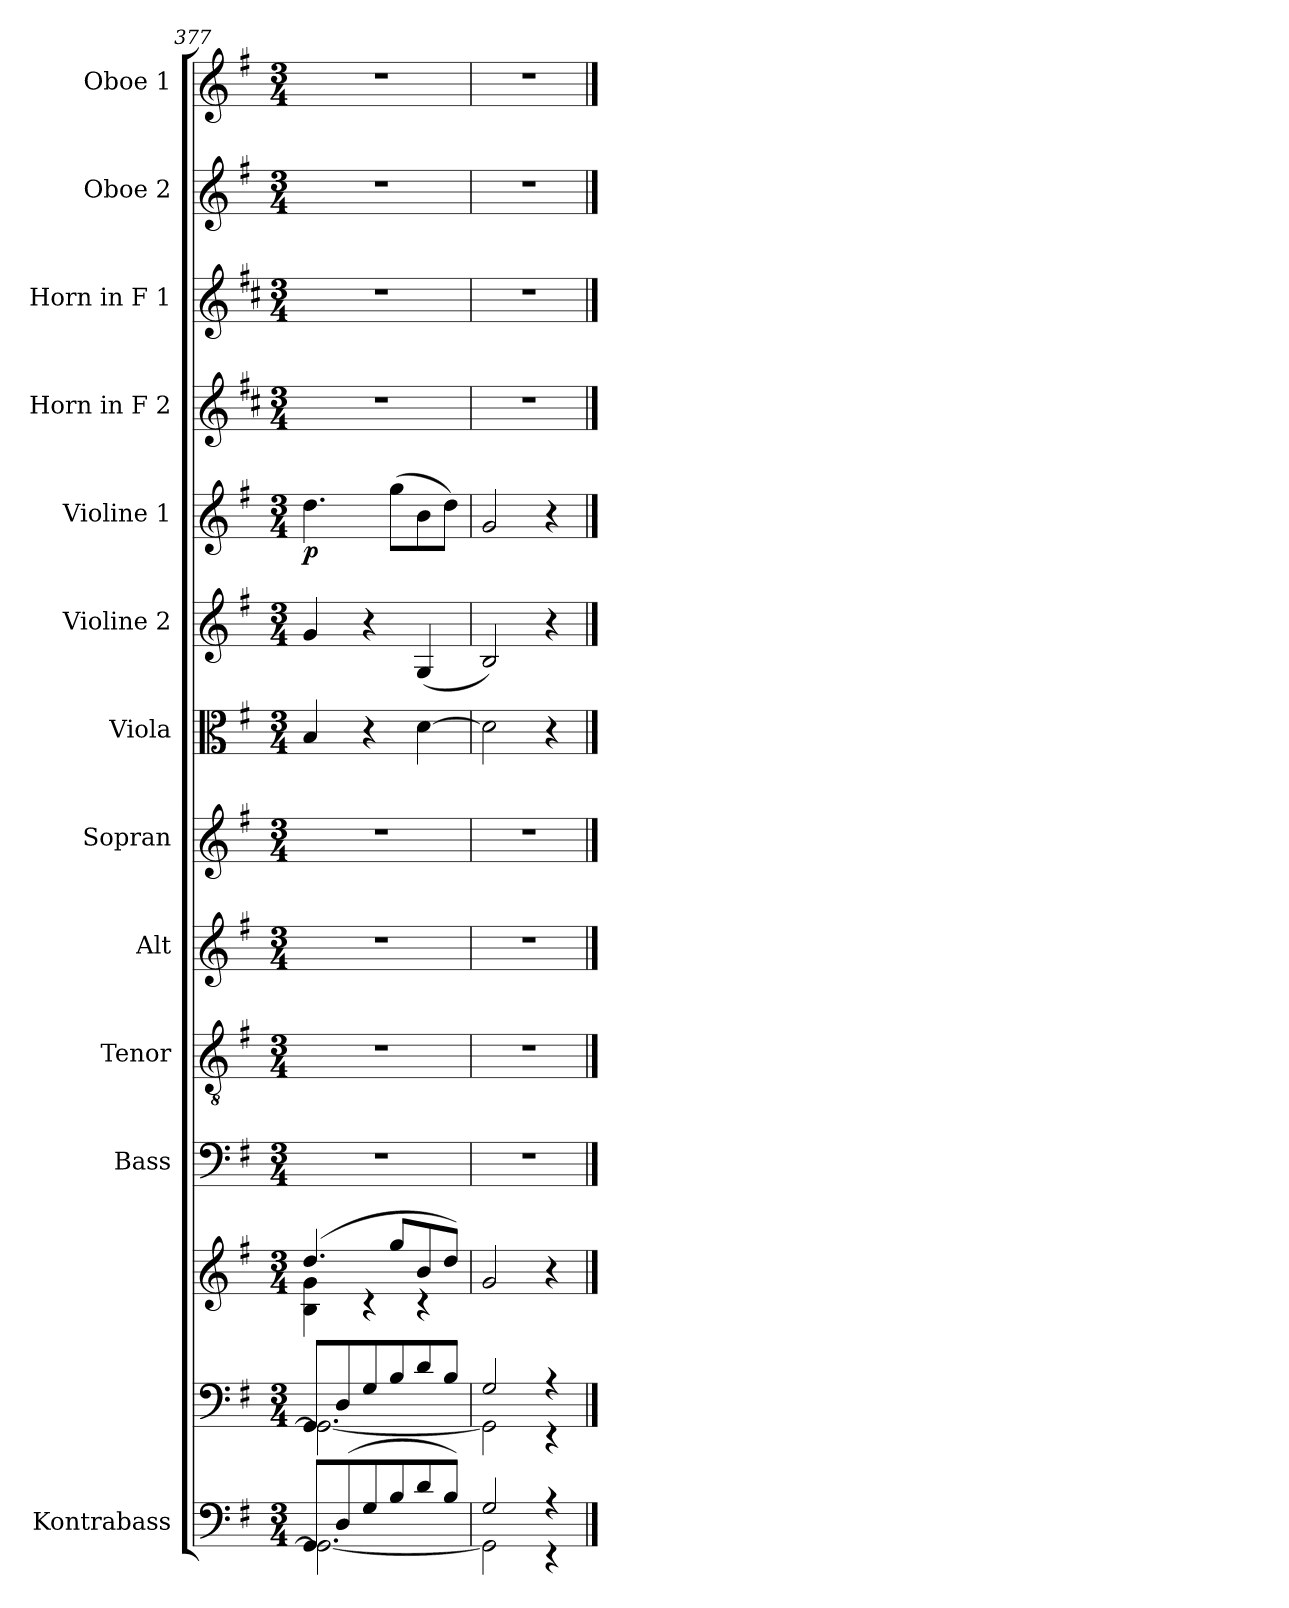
**kern	**kern	**kern	**kern	**kern	**kern	**kern	**kern	**kern	**kern	**dynam	**kern	**kern	**kern	**kern
*part13	*part12	*part12	*part11	*part10	*part9	*part8	*part7	*part6	*part5	*part5	*part4	*part3	*part2	*part1
*staff14	*staff13	*staff12	*staff11	*staff10	*staff9	*staff8	*staff7	*staff6	*staff5	*staff5	*staff4	*staff3	*staff2	*staff1
*I"Kontrabass	*	*	*I"Bass	*I"Tenor	*I"Alt	*I"Sopran	*I"Viola	*I"Violine 2	*I"Violine 1	*	*I"Horn in F 2	*I"Horn in F 1	*I"Oboe 2	*I"Oboe 1
*I'Kb.	*	*	*I'B.	*I'T.	*I'A.	*I'S.	*I'Vla.	*I'Vl. 2	*I'Vl. 1	*	*	*	*I'Ob. 2	*I'Ob. 1
*clefF4	*clefF4	*clefG2	*clefF4	*clefGv2	*clefG2	*clefG2	*clefC3	*clefG2	*clefG2	*	*clefG2	*clefG2	*clefG2	*clefG2
*ITrd7c12	*	*	*	*	*	*	*	*	*	*	*ITrd4c7	*ITrd4c7	*	*
*k[f#]	*k[f#]	*k[f#]	*k[f#]	*k[f#]	*k[f#]	*k[f#]	*k[f#]	*k[f#]	*k[f#]	*	*k[f#]	*k[f#]	*k[f#]	*k[f#]
*G:	*G:	*G:	*G:	*G:	*G:	*G:	*G:	*G:	*G:	*	*G:	*G:	*G:	*G:
*M3/4	*M3/4	*M3/4	*M3/4	*M3/4	*M3/4	*M3/4	*M3/4	*M3/4	*M3/4	*	*M3/4	*M3/4	*M3/4	*M3/4
=377	=377	=377	=377	=377	=377	=377	=377	=377	=377	=377	=377	=377	=377	=377
*^	*^	*^	*	*	*	*	*	*	*	*	*	*	*	*
!	!	!	!	!	!	!	!	!	!	!	!	!	!LO:DY:b	!	!	!	!
8GGG/L	2.GGG\_	8GG/L	2.GG\_	(<4.dd/	4B\ 4g\	2.r	2.r	2.r	2.r	4B/	4g/	4.dd\	p	2.r	2.r	2.r	2.r
(<8DD/	.	8D/	.	.	.	.	.	.	.	.	.	.	.	.	.	.	.
8GG/	.	8G/	.	.	4rc	.	.	.	.	4r	4r	.	.	.	.	.	.
8BB/	.	8B/	.	8gg/L	.	.	.	.	.	.	.	(>8gg\L	.	.	.	.	.
8D/	.	8d/	.	8b/	4rc	.	.	.	.	[4d\	(<4G/	8b\	.	.	.	.	.
8BB/J)	.	8B/J	.	8dd/J)	.	.	.	.	.	.	.	8dd\J)	.	.	.	.	.
*	*	*	*	*v	*v	*	*	*	*	*	*	*	*	*	*	*	*
=378	=378	=378	=378	=378	=378	=378	=378	=378	=378	=378	=378	=378	=378	=378	=378	=378
2GG/	2GGG\]	2G/	2GG\]	2g/	2.r	2.r	2.r	2.r	2d\]	2B/)	2g/	.	2.r	2.r	2.r	2.r
4r	4r	4r	4r	4r	.	.	.	.	4r	4r	4r	.	.	.	.	.
*v	*v	*	*	*	*	*	*	*	*	*	*	*	*	*	*	*
*	*v	*v	*	*	*	*	*	*	*	*	*	*	*	*	*
==	==	==	==	==	==	==	==	==	==	==	==	==	==	==
*-	*-	*-	*-	*-	*-	*-	*-	*-	*-	*-	*-	*-	*-	*-
